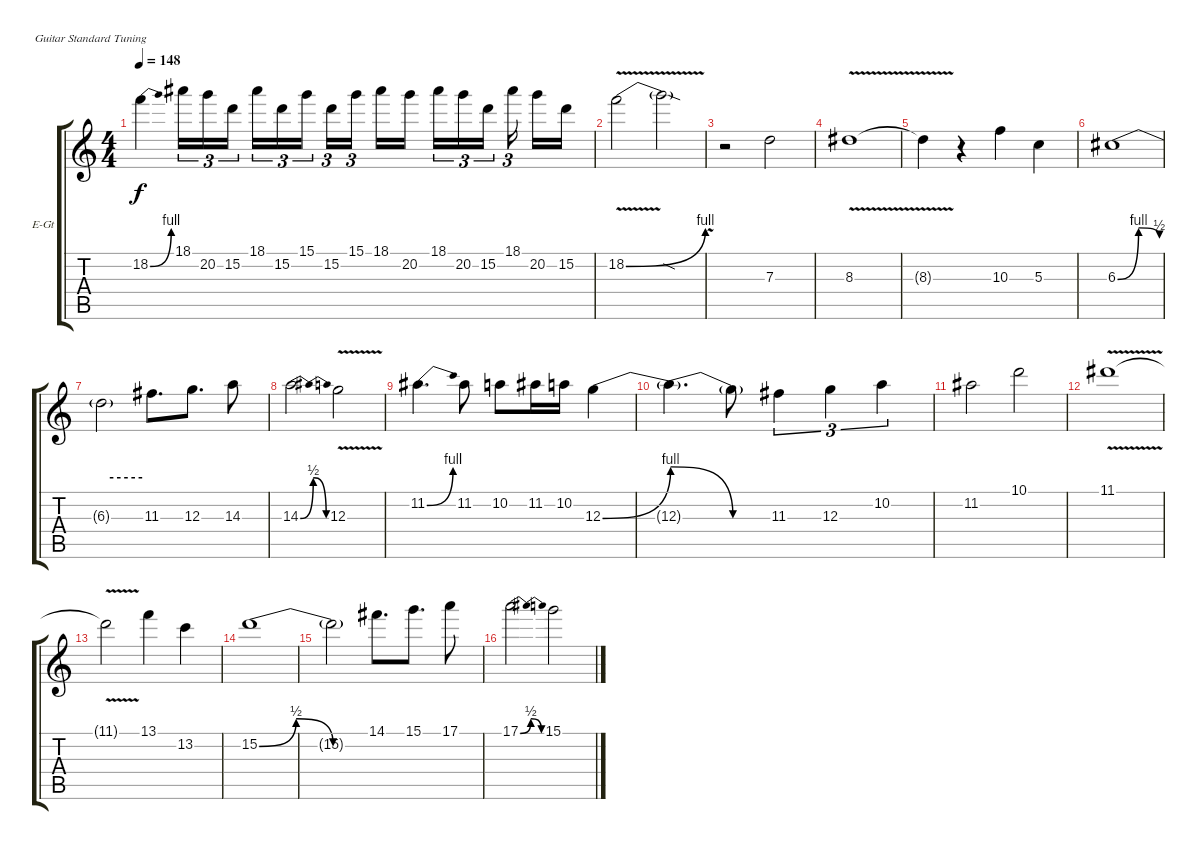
\bracketExtendMode groupsimilarinstruments
\firstSystemTrackNameOrientation horizontal
\otherSystemsTrackNameOrientation horizontal
\track ("Lead Guitar" "E-Gt") {instrument distortionguitar}
\staff {score tabs}
\tuning (E4 B3 G3 D3 A2 E2)
\ts (4 4)
\beaming (8 2 2 2 2)
\tempo 148
\clef g2
\ks c
18.2{be (bend 0 0 60 4)}.4{dy f} 18.1.16{tu (3 2)} 20.2.16{tu (3 2)} 15.2.16{tu (3 2)} 18.1.16{tu (3 2)} 15.2.16{tu (3 2)} 15.1.16{tu (3 2)} 15.2.16{tu (3 2)} 15.1.16{tu (3 2)} 18.1.16 20.2.16 18.1.16{tu (3 2)} 20.2.16{tu (3 2)} 15.2.16{tu (3 2)} 18.1.16{tu (3 2)} 20.2.16 15.2.16 |
18.2{be (bend 0 0 60 4) v}.2 18.2{v sod t}.2 |
r.2 7.3.2 |
8.3{v}.1 |
8.3{v t}.4 r.4 10.3.4 5.3.4 |
6.3{be (bendrelease 0 0 30 4 30 4 60 2)}.1 |
6.3{be (hold 0 2 60 2) t}.2 11.3.8{d} 12.3.8{d} 14.3.8 |
14.3{be (bendrelease 0 0 30 2 30 2 60 0)}.2 12.3{v}.2 |
11.2{be (bend 0 0 60 4)}.4{d} 11.2.8 10.2.8 11.2.16 10.2.16 12.3{be (bend 0 0 60 4)}.4 |
12.3{be (release 0 4 60 0) t}.4{d} 12.3{be (hold 0 0 60 0) t}.8 11.3.4{tu (3 2)} 12.3.4{tu (3 2)} 10.2.4{tu (3 2)} |
11.2.2 10.1.2 |
11.1{v}.1 |
11.1{v t}.2 13.1.4 13.2.4 |
15.2{be (bendrelease 0 0 30 2 30 2 60 0)}.1 |
15.2{be (hold 0 0 60 0) t}.2 14.1.8{d} 15.1.8{d} 17.1.8 |
17.1{be (bendrelease 0 0 30 2 30 2 60 0)}.2 15.1.2
